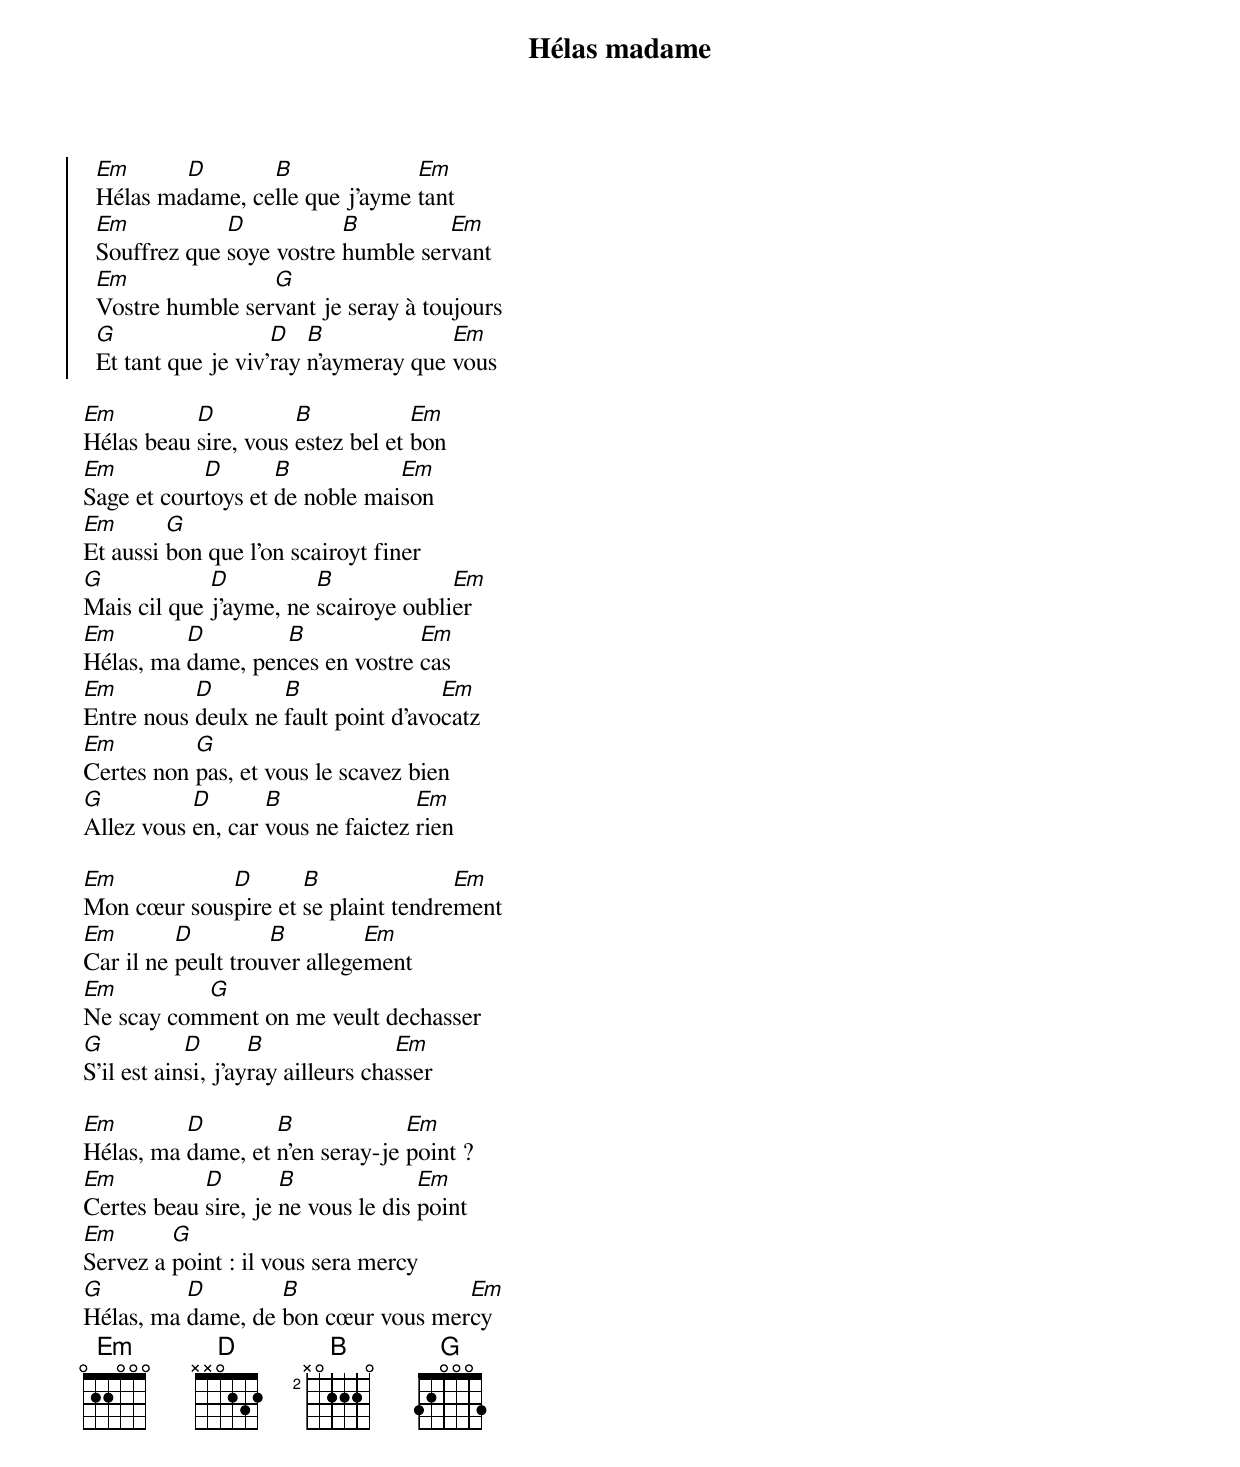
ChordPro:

{title: Hélas madame}
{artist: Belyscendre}
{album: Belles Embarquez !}
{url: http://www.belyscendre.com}
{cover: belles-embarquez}
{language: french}
{columns: 2}
{define: Em frets 0 2 2 0 0 0}
{define: D frets X X 0 2 3 2}
{define: B base-fret 2 frets X 0 2 2 2 0}
{define: G frets 3 2 0 0 0 3}

{start_of_chorus}
  [Em]Hélas ma[D]dame, ce[B]lle que j'ayme [Em]tant
  [Em]Souffrez que [D]soye vostre [B]humble ser[Em]vant
  [Em]Vostre humble ser[G]vant je seray à toujours
  [G]Et tant que je viv'[D]ray [B]n'aymeray que [Em]vous
{end_of_chorus}

[Em]Hélas beau [D]sire, vous [B]estez bel et [Em]bon
[Em]Sage et cour[D]toys et [B]de noble mai[Em]son
[Em]Et aussi [G]bon que l'on scairoyt finer
[G]Mais cil que [D]j'ayme, ne [B]scairoye oubli[Em]er
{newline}
[Em]Hélas, ma [D]dame, pen[B]ces en vostre [Em]cas
[Em]Entre nous [D]deulx ne [B]fault point d'avo[Em]catz
[Em]Certes non [G]pas, et vous le scavez bien
[G]Allez vous [D]en, car [B]vous ne faictez [Em]rien

[Em]Mon cœur sous[D]pire et [B]se plaint tendre[Em]ment
[Em]Car il ne [D]peult trou[B]ver allege[Em]ment
[Em]Ne scay com[G]ment on me veult dechasser
[G]S'il est ain[D]si, j'ay[B]ray ailleurs cha[Em]sser

[Em]Hélas, ma [D]dame, et [B]n'en seray-je [Em]point ?
[Em]Certes beau [D]sire, je [B]ne vous le dis [Em]point
[Em]Servez a [G]point : il vous sera mercy
[G]Hélas, ma [D]dame, de [B]bon cœur vous mer[Em]cy
